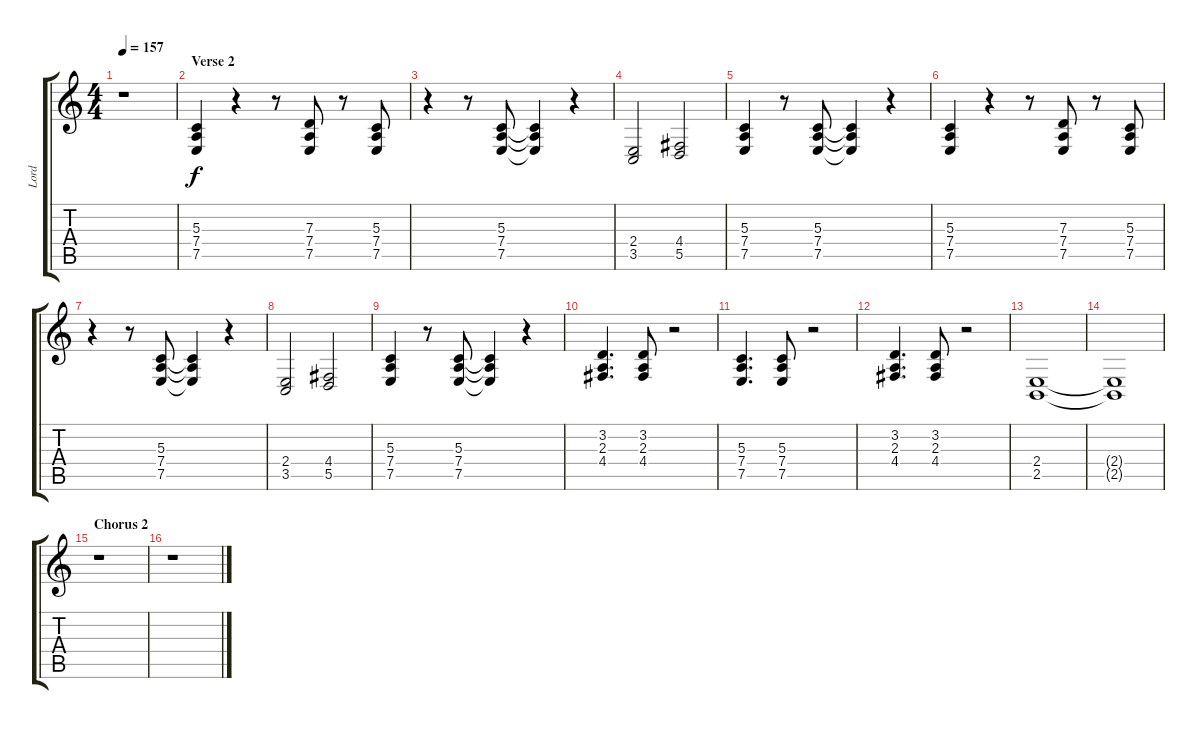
\track ("Lord" "Lord") {instrument electricgrandpiano}
\staff {score tabs}
\tuning (E4 B3 G3 D3 A2 E2) {hide}
\ts (4 4)
\tempo 157
\clef g2
\ks c
r.1{dy f} |
\section ("" "Verse 2")
(5.3 7.4 7.5).4 r.4 r.8 (7.3 7.4 7.5).8 r.8 (5.3 7.4 7.5).8 |
r.4 r.8 (5.3 7.4 7.5).8 (5.3{t} 7.4{t} 7.5{t}).4 r.4 |
(2.4 3.5).2 (4.4 5.5).2 |
(5.3 7.4 7.5).4 r.8 (5.3 7.4 7.5).8 (5.3{t} 7.4{t} 7.5{t}).4 r.4 |
(5.3 7.4 7.5).4 r.4 r.8 (7.3 7.4 7.5).8 r.8 (5.3 7.4 7.5).8 |
r.4 r.8 (5.3 7.4 7.5).8 (5.3{t} 7.4{t} 7.5{t}).4 r.4 |
(2.4 3.5).2 (4.4 5.5).2 |
(5.3 7.4 7.5).4 r.8 (5.3 7.4 7.5).8 (5.3{t} 7.4{t} 7.5{t}).4 r.4 |
(3.2 2.3 4.4).4{d} (3.2 2.3 4.4).8 r.2 |
(5.3 7.4 7.5).4{d} (5.3 7.4 7.5).8 r.2 |
(3.2 2.3 4.4).4{d} (3.2 2.3 4.4).8 r.2 |
(2.4 2.5).1 |
(2.4{t} 2.5{t}).1 |
\section ("" "Chorus 2")
r.1 |
r.1
